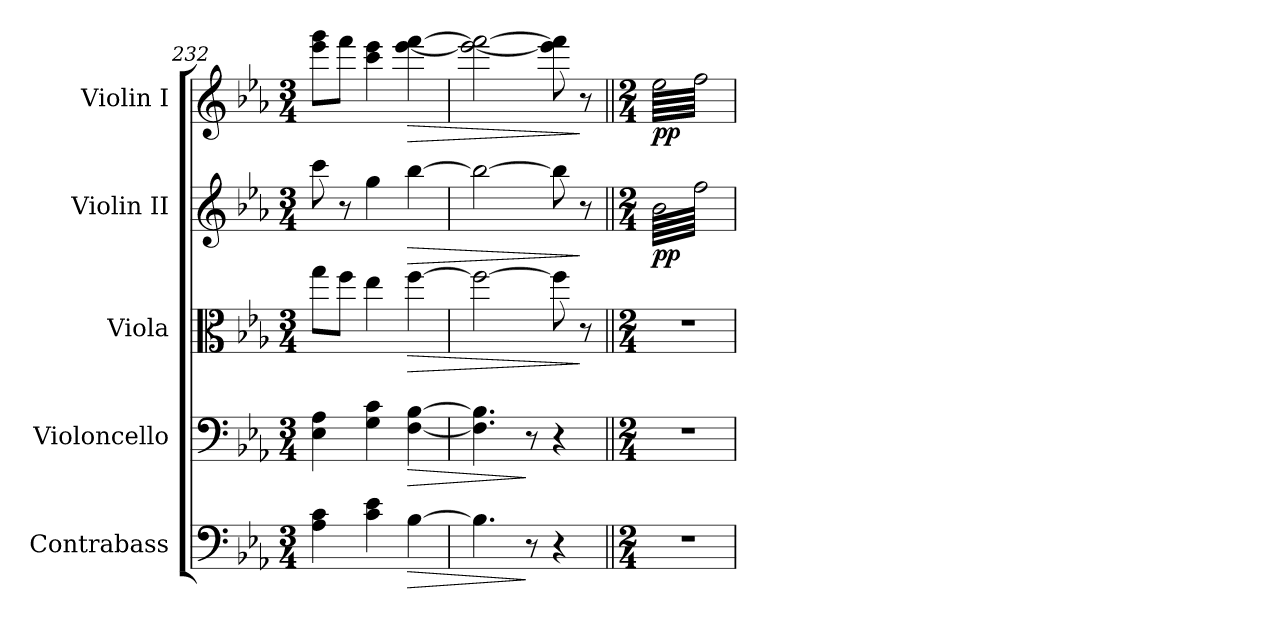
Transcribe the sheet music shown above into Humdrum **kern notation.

**kern	**dynam	**kern	**dynam	**kern	**dynam	**kern	**dynam	**kern	**dynam
*part5	*part5	*part4	*part4	*part3	*part3	*part2	*part2	*part1	*part1
*staff5	*staff5	*staff4	*staff4	*staff3	*staff3	*staff2	*staff2	*staff1	*staff1
*I"Contrabass	*	*I"Violoncello	*	*I"Viola	*	*I"Violin II	*	*I"Violin I	*
*I'Cb.	*	*I'Vc.	*	*I'Vla.	*	*I'Vln. II	*	*I'Vln. I	*
*clefF4	*	*clefF4	*	*clefC3	*	*clefG2	*	*clefG2	*
*ITrd7c12	*	*	*	*	*	*	*	*	*
*k[b-e-a-]	*	*k[b-e-a-]	*	*k[b-e-a-]	*	*k[b-e-a-]	*	*k[b-e-a-]	*
*M3/4	*	*M3/4	*	*M3/4	*	*M3/4	*	*M3/4	*
=232	=232	=232	=232	=232	=232	=232	=232	=232	=232
4AA-\ 4C\	.	4E-\ 4A-\	.	8gg\L	.	8ccc\	.	8eee-\ 8ggg\L	.
.	.	.	.	8ff\J	.	8r	.	8fff\J	.
4C\ 4E-\	.	4G\ 4c\	.	4ee-\	.	4gg\	.	4ccc\ 4eee-\	.
!	!LO:HP:b	!	!LO:HP:b	!	!LO:HP:b	!	!LO:HP:b	!	!LO:HP:b
[4BB-\	>	[4F\ [4B-\	>	[4ff\	>	[4bb-\	>	[4eee-\ [4fff\	>
=233	=233	=233	=233	=233	=233	=233	=233	=233	=233
4.BB-\]	.	4.F\] 4.B-\]	.	2ff\_	.	2bb-\_	.	2eee-\_ 2fff\_	.
8r	]	8r	]	.	.	.	.	.	.
4r	.	4r	.	8ff\]	.	8bb-\]	.	8eee-\] 8fff\]	.
.	.	.	.	8r	]	8r	]	8r	]
=234||	=234||	=234||	=234||	=234||	=234||	=234||	=234||	=234||	=234||
*M2/4	*	*M2/4	*	*M2/4	*	*M2/4	*	*M2/4	*
*	*	*	*	*	*	*	*	*MM132	*
!	!	!	!	!	!	!	!LO:DY:b	!	!LO:DY:b
*	*	*	*	*	*	*tremolo	*	*	*
*	*	*	*	*	*	*	*	*tremolo	*
2r	.	2r	.	2r	.	64b-\LLLL	pp	64ee-\LLLL	pp
.	.	.	.	.	.	64ff\	.	64ff\	.
.	.	.	.	.	.	64b-\	.	64ee-\	.
.	.	.	.	.	.	64ff\	.	64ff\	.
.	.	.	.	.	.	64b-\	.	64ee-\	.
.	.	.	.	.	.	64ff\	.	64ff\	.
.	.	.	.	.	.	64b-\	.	64ee-\	.
.	.	.	.	.	.	64ff\	.	64ff\	.
.	.	.	.	.	.	64b-\	.	64ee-\	.
.	.	.	.	.	.	64ff\	.	64ff\	.
.	.	.	.	.	.	64b-\	.	64ee-\	.
.	.	.	.	.	.	64ff\	.	64ff\	.
.	.	.	.	.	.	64b-\	.	64ee-\	.
.	.	.	.	.	.	64ff\	.	64ff\	.
.	.	.	.	.	.	64b-\	.	64ee-\	.
.	.	.	.	.	.	64ff\	.	64ff\	.
.	.	.	.	.	.	64b-\	.	64ee-\	.
.	.	.	.	.	.	64ff\	.	64ff\	.
.	.	.	.	.	.	64b-\	.	64ee-\	.
.	.	.	.	.	.	64ff\	.	64ff\	.
.	.	.	.	.	.	64b-\	.	64ee-\	.
.	.	.	.	.	.	64ff\	.	64ff\	.
.	.	.	.	.	.	64b-\	.	64ee-\	.
.	.	.	.	.	.	64ff\	.	64ff\	.
.	.	.	.	.	.	64b-\	.	64ee-\	.
.	.	.	.	.	.	64ff\	.	64ff\	.
.	.	.	.	.	.	64b-\	.	64ee-\	.
.	.	.	.	.	.	64ff\	.	64ff\	.
.	.	.	.	.	.	64b-\	.	64ee-\	.
.	.	.	.	.	.	64ff\	.	64ff\	.
.	.	.	.	.	.	64b-\	.	64ee-\	.
.	.	.	.	.	.	64ff\JJJJ	.	64ff\JJJJ	.
*	*	*	*	*	*	*	*	*Xtremolo	*
*	*	*	*	*	*	*Xtremolo	*	*	*
.	.	.	.	.	.	.	.	.	.
.	.	.	.	.	.	.	.	.	.
.	.	.	.	.	.	.	.	.	.
.	.	.	.	.	.	.	.	.	.
.	.	.	.	.	.	.	.	.	.
.	.	.	.	.	.	.	.	.	.
.	.	.	.	.	.	.	.	.	.
.	.	.	.	.	.	.	.	.	.
.	.	.	.	.	.	.	.	.	.
.	.	.	.	.	.	.	.	.	.
.	.	.	.	.	.	.	.	.	.
.	.	.	.	.	.	.	.	.	.
.	.	.	.	.	.	.	.	.	.
.	.	.	.	.	.	.	.	.	.
.	.	.	.	.	.	.	.	.	.
.	.	.	.	.	.	.	.	.	.
=	=	=	=	=	=	=	=	=	=
*-	*-	*-	*-	*-	*-	*-	*-	*-	*-
